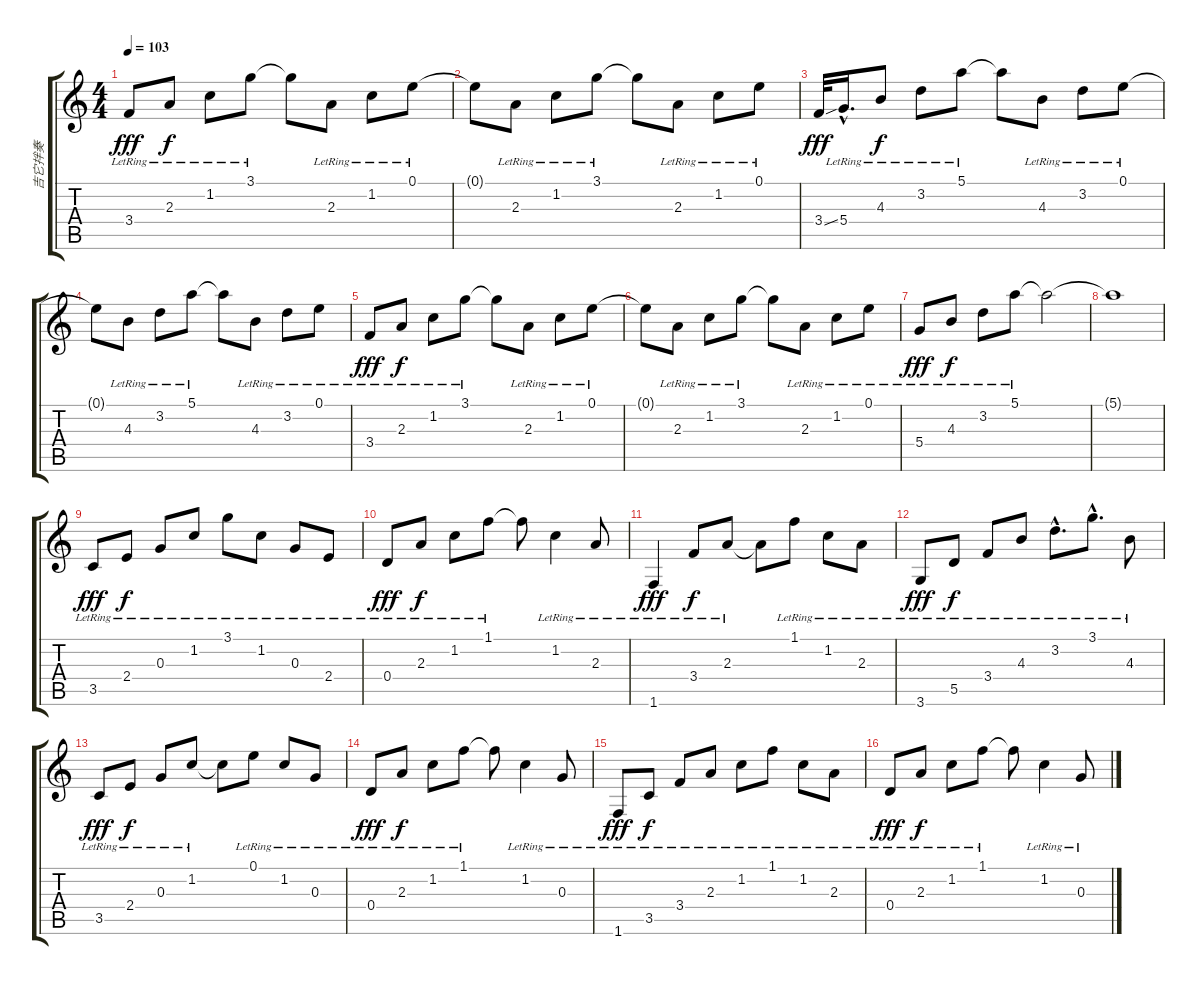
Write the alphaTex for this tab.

\track ("吉它拌奏" "吉它拌奏") {instrument acousticguitarnylon}
\staff {score tabs}
\tuning (E4 B3 G3 D3 A2 E2) {hide}
\ts (4 4)
\tempo 103
\clef g2
\ks c
3.4{lr}.8{dy fff instrument acousticguitarnylon} 2.3{lr}.8{dy f} 1.2{lr}.8 3.1{lr}.8 3.1{t}.8 2.3{lr}.8 1.2{lr}.8 0.1{lr}.8 |
0.1{t}.8 2.3{lr}.8 1.2{lr}.8 3.1{lr}.8 3.1{t}.8 2.3{lr}.8 1.2{lr}.8 0.1{lr}.8 |
3.4{ss}.32{dy fff} 5.4{hac lr}.16{d} 4.3{lr}.8{dy f} 3.2{lr}.8 5.1{lr}.8 5.1{t}.8 4.3{lr}.8 3.2{lr}.8 0.1{lr}.8 |
0.1{t}.8 4.3{lr}.8 3.2{lr}.8 5.1{lr}.8 5.1{t}.8 4.3{lr}.8 3.2{lr}.8 0.1{lr}.8 |
3.4{lr}.8{dy fff} 2.3{lr}.8{dy f} 1.2{lr}.8 3.1{lr}.8 3.1{t}.8 2.3{lr}.8 1.2{lr}.8 0.1{lr}.8 |
0.1{t}.8 2.3{lr}.8 1.2{lr}.8 3.1{lr}.8 3.1{t}.8 2.3{lr}.8 1.2{lr}.8 0.1{lr}.8 |
5.4{lr}.8{dy fff} 4.3{lr}.8{dy f} 3.2{lr}.8 5.1{lr}.8 5.1{t}.2 |
5.1{t}.1 |
3.5{lr}.8{dy fff} 2.4{lr}.8{dy f} 0.3{lr}.8 1.2{lr}.8 3.1{lr}.8 1.2{lr}.8 0.3{lr}.8 2.4{lr}.8 |
0.4{lr}.8{dy fff} 2.3{lr}.8{dy f} 1.2{lr}.8 1.1{lr}.8 1.1{t}.8 1.2{lr}.4 2.3{lr}.8 |
1.6{lr}.4{dy fff} 3.4{lr}.8{dy f} 2.3{lr}.8 2.3{t}.8 1.1{lr}.8 1.2{lr}.8 2.3{lr}.8 |
3.6{lr}.8{dy fff} 5.5{lr}.8{dy f} 3.4{lr}.8 4.3{lr}.8 3.2{hac lr}.8{d} 3.1{hac lr}.8{d} 4.3{lr}.8 |
3.5{lr}.8{dy fff} 2.4{lr}.8{dy f} 0.3{lr}.8 1.2{lr}.8 1.2{t}.8 0.1{lr}.8 1.2{lr}.8 0.3{lr}.8 |
0.4{lr}.8{dy fff} 2.3{lr}.8{dy f} 1.2{lr}.8 1.1{lr}.8 1.1{t}.8 1.2{lr}.4 0.3{lr}.8 |
1.6{lr}.8{dy fff} 3.5{lr}.8{dy f} 3.4{lr}.8 2.3{lr}.8 1.2{lr}.8 1.1{lr}.8 1.2{lr}.8 2.3{lr}.8 |
0.4{lr}.8{dy fff} 2.3{lr}.8{dy f} 1.2{lr}.8 1.1{lr}.8 1.1{t}.8 1.2{lr}.4 0.3{lr}.8
